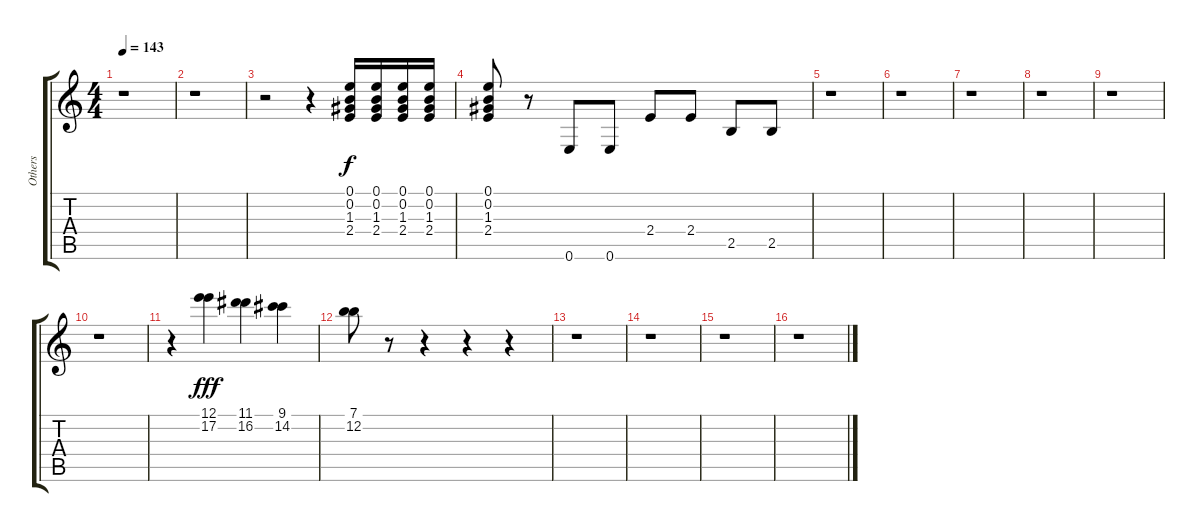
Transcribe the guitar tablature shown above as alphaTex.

\track ("Others" "Others") {instrument acousticguitarnylon}
\staff {score tabs}
\tuning (E4 B3 G3 D3 A2 E2) {hide}
\ts (4 4)
\tempo 143
\clef g2
\ks c
r.1{dy f} |
r.1 |
r.2 r.4 (0.1 0.2 1.3 2.4).16 (0.1 0.2 1.3 2.4).16 (0.1 0.2 1.3 2.4).16 (0.1 0.2 1.3 2.4).16 |
(0.1 0.2 1.3 2.4).8 r.8 0.6.8{volume 14 balance 5 instrument electricguitarmuted} 0.6.8 2.4.8 2.4.8 2.5.8 2.5.8 |
r.1 |
r.1 |
r.1 |
r.1 |
r.1 |
r.1 |
r.4{volume 16 instrument harmonica} (12.1 17.2).4{dy fff} (11.1 16.2).4 (9.1 14.2).4 |
(7.1 12.2).8 r.8 r.4 r.4 r.4 |
r.1 |
r.1 |
r.1 |
r.1
